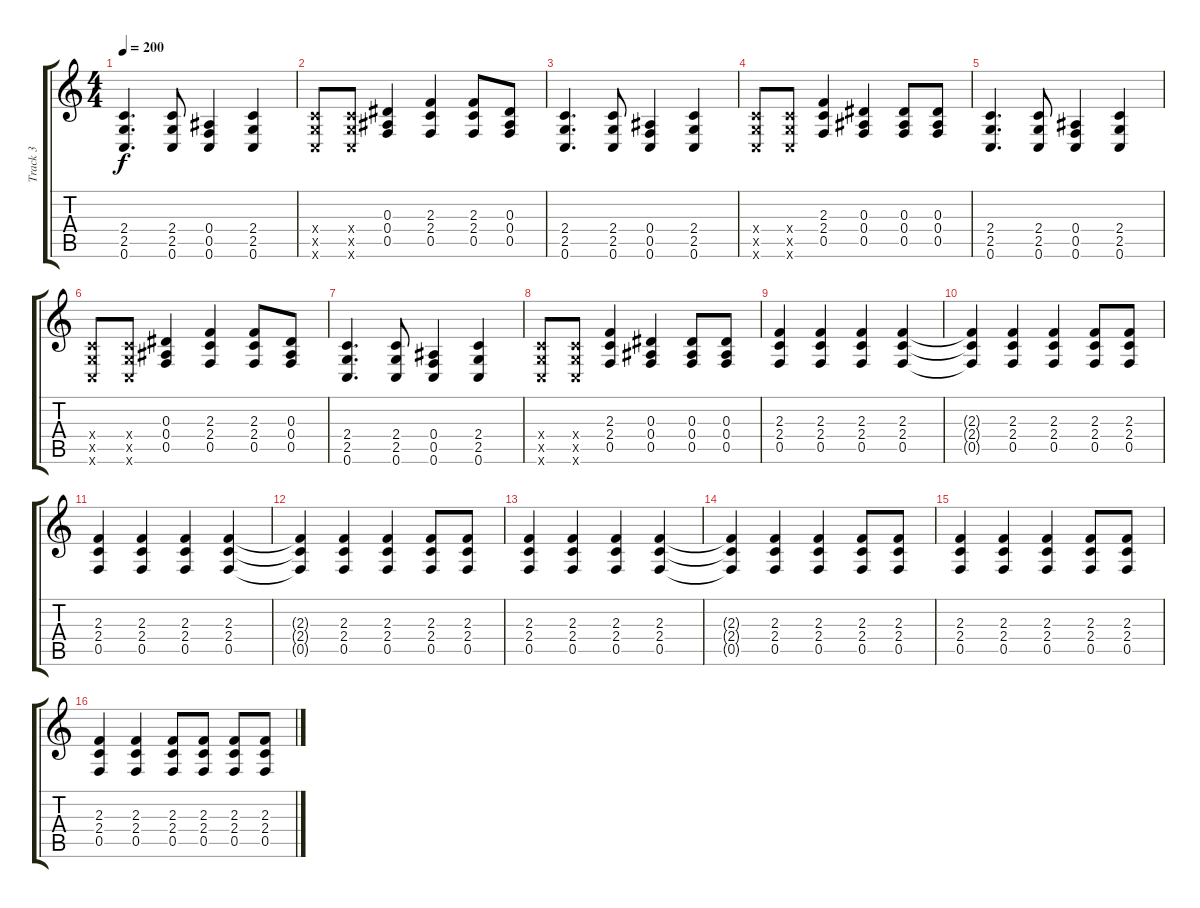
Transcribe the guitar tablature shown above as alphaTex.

\track ("Track 3" "Track 3") {instrument acousticguitarsteel}
\staff {score tabs}
\tuning (C4 G3 Eb3 Bb2 F2 C2) {hide}
\ts (4 4)
\tempo 200
\clef g2
\ks c
(2.4 2.5 0.6).4{d dy f} (2.4 2.5 0.6).8 (0.4 0.5 0.6).4 (2.4 2.5 0.6).4 |
(2.4{x} 2.5{x} 0.6{x}).8 (2.4{x} 2.5{x} 0.6{x}).8 (0.3 0.4 0.5).4 (2.3 2.4 0.5).4 (2.3 2.4 0.5).8 (0.3 0.4 0.5).8 |
(2.4 2.5 0.6).4{d} (2.4 2.5 0.6).8 (0.4 0.5 0.6).4 (2.4 2.5 0.6).4 |
(2.4{x} 2.5{x} 0.6{x}).8 (2.4{x} 2.5{x} 0.6{x}).8 (2.3 2.4 0.5).4 (0.3 0.4 0.5).4 (0.3 0.4 0.5).8 (0.3 0.4 0.5).8 |
(2.4 2.5 0.6).4{d} (2.4 2.5 0.6).8 (0.4 0.5 0.6).4 (2.4 2.5 0.6).4 |
(2.4{x} 2.5{x} 0.6{x}).8 (2.4{x} 2.5{x} 0.6{x}).8 (0.3 0.4 0.5).4 (2.3 2.4 0.5).4 (2.3 2.4 0.5).8 (0.3 0.4 0.5).8 |
(2.4 2.5 0.6).4{d} (2.4 2.5 0.6).8 (0.4 0.5 0.6).4 (2.4 2.5 0.6).4 |
(2.4{x} 2.5{x} 0.6{x}).8 (2.4{x} 2.5{x} 0.6{x}).8 (2.3 2.4 0.5).4 (0.3 0.4 0.5).4 (0.3 0.4 0.5).8 (0.3 0.4 0.5).8 |
(2.3 2.4 0.5).4 (2.3 2.4 0.5).4 (2.3 2.4 0.5).4 (2.3 2.4 0.5).4 |
(2.3{t} 2.4{t} 0.5{t}).4 (2.3 2.4 0.5).4 (2.3 2.4 0.5).4 (2.3 2.4 0.5).8 (2.3 2.4 0.5).8 |
(2.3 2.4 0.5).4 (2.3 2.4 0.5).4 (2.3 2.4 0.5).4 (2.3 2.4 0.5).4 |
(2.3{t} 2.4{t} 0.5{t}).4 (2.3 2.4 0.5).4 (2.3 2.4 0.5).4 (2.3 2.4 0.5).8 (2.3 2.4 0.5).8 |
(2.3 2.4 0.5).4 (2.3 2.4 0.5).4 (2.3 2.4 0.5).4 (2.3 2.4 0.5).4 |
(2.3{t} 2.4{t} 0.5{t}).4 (2.3 2.4 0.5).4 (2.3 2.4 0.5).4 (2.3 2.4 0.5).8 (2.3 2.4 0.5).8 |
(2.3 2.4 0.5).4 (2.3 2.4 0.5).4 (2.3 2.4 0.5).4 (2.3 2.4 0.5).8 (2.3 2.4 0.5).8 |
(2.3 2.4 0.5).4 (2.3 2.4 0.5).4 (2.3 2.4 0.5).8 (2.3 2.4 0.5).8 (2.3 2.4 0.5).8 (2.3 2.4 0.5).8
